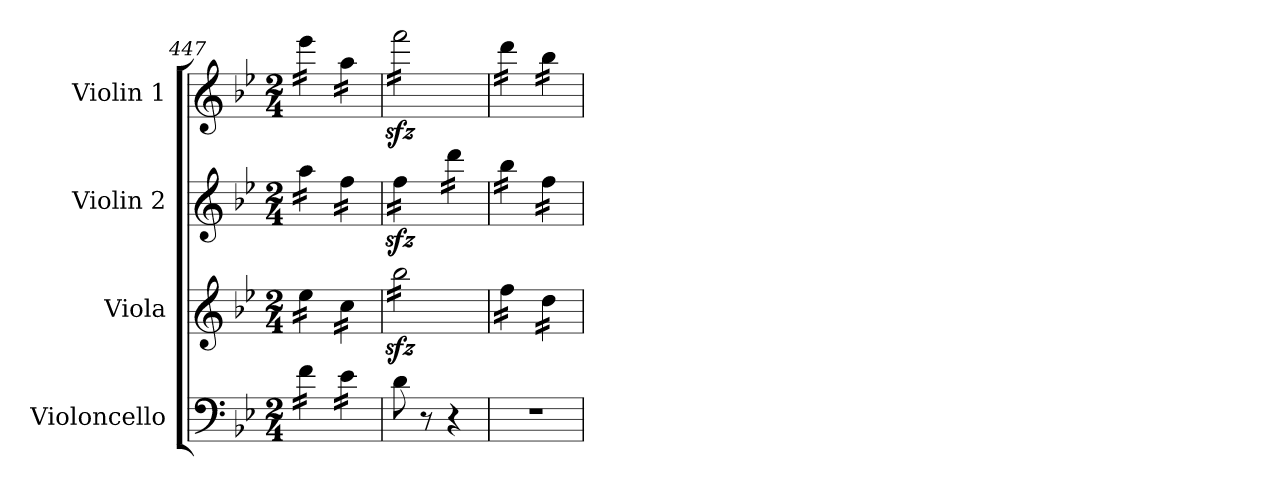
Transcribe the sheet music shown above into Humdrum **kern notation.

**kern	**kern	**kern	**kern
*part4	*part3	*part2	*part1
*staff4	*staff3	*staff2	*staff1
*I"Violoncello	*I"Viola	*I"Violin 2	*I"Violin 1
*I'Vc	*I'Vla	*I'Vln	*I'Vln
*clefF4	*clefG2	*clefG2	*clefG2
*k[b-e-]	*k[b-e-]	*k[b-e-]	*k[b-e-]
*M2/4	*M2/4	*M2/4	*M2/4
=447	=447	=447	=447
*tremolo	*	*	*
*	*tremolo	*	*
*	*	*tremolo	*
*	*	*	*tremolo
16f\LL	16ee-\LL	16aa\LL	16eee-\LL
16f\	16ee-\	16aa\	16eee-\
16f\	16ee-\	16aa\	16eee-\
16f\JJ	16ee-\JJ	16aa\JJ	16eee-\JJ
16e-\LL	16cc\LL	16ff\LL	16aa\LL
16e-\	16cc\	16ff\	16aa\
16e-\	16cc\	16ff\	16aa\
16e-\JJ	16cc\JJ	16ff\JJ	16aa\JJ
*Xtremolo	*	*	*
!!LO:LB:g=z
=448	=448	=448	=448
8d\	16bb-zz<\LL	16ffzz<\LL	16fffzz<\LL
.	16bb-zz<\	16ffzz<\	16fffzz<\
8r	16bb-zz<\	16ffzz<\	16fffzz<\
.	16bb-zz<\	16ffzz<\JJ	16fffzz<\
4r	16bb-zz<\	16ddd\LL	16fffzz<\
.	16bb-zz<\	16ddd\	16fffzz<\
.	16bb-zz<\	16ddd\	16fffzz<\
.	16bb-zz<\JJ	16ddd\JJ	16fffzz<\JJ
=449	=449	=449	=449
2r	16ff\LL	16bb-\LL	16ddd\LL
.	16ff\	16bb-\	16ddd\
.	16ff\	16bb-\	16ddd\
.	16ff\JJ	16bb-\JJ	16ddd\JJ
.	16dd\LL	16ff\LL	16bb-\LL
.	16dd\	16ff\	16bb-\
.	16dd\	16ff\	16bb-\
.	16dd\JJ	16ff\JJ	16bb-\JJ
*	*	*	*Xtremolo
*	*	*Xtremolo	*
*	*Xtremolo	*	*
=	=	=	=
*-	*-	*-	*-
